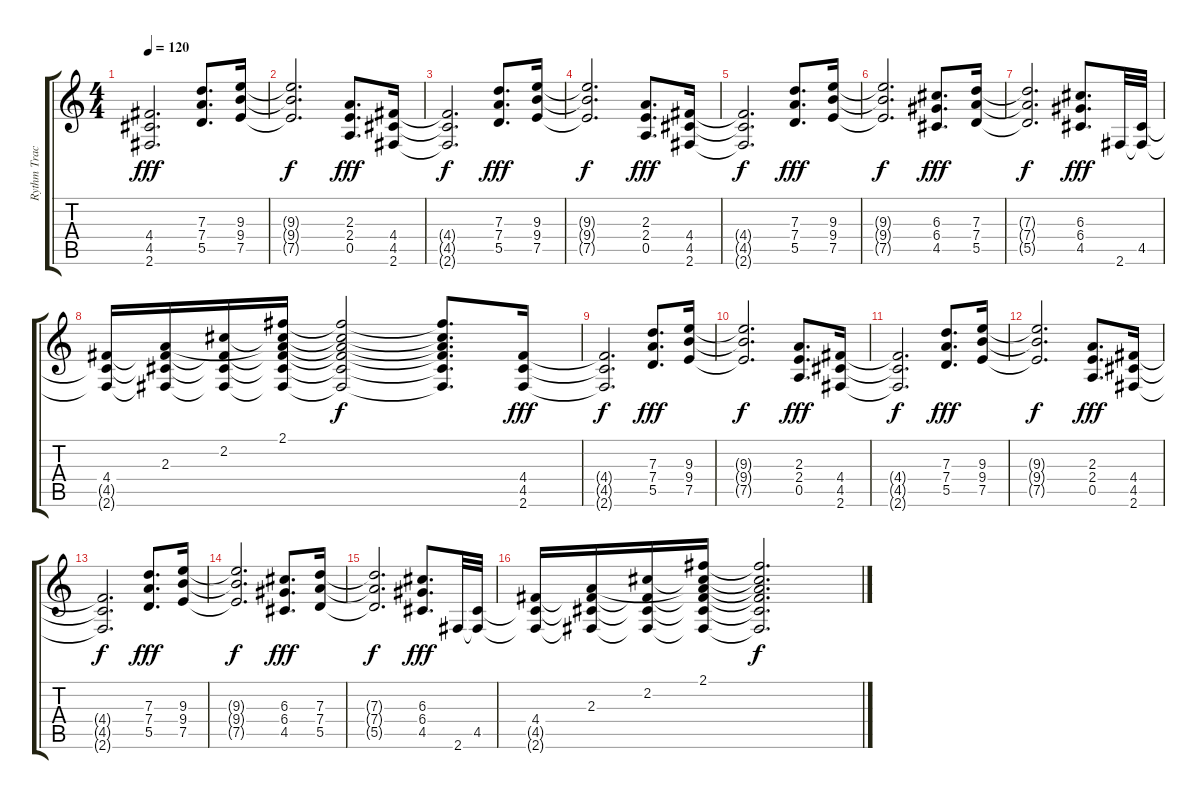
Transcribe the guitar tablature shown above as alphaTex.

\track ("Rythm Track" "Rythm Trac") {instrument overdrivenguitar}
\staff {score tabs}
\tuning (E4 B3 G3 D3 A2 E2) {hide}
\ts (4 4)
\tempo 120
\clef g2
\ks c
(4.4 4.5 2.6).2{d dy fff} (7.3 7.4 5.5).8{d} (9.3 9.4 7.5).16 |
(9.3{t} 9.4{t} 7.5{t}).2{d dy f} (2.3 2.4 0.5).8{d dy fff} (4.4 4.5 2.6).16 |
(4.4{t} 4.5{t} 2.6{t}).2{d dy f} (7.3 7.4 5.5).8{d dy fff} (9.3 9.4 7.5).16 |
(9.3{t} 9.4{t} 7.5{t}).2{d dy f} (2.3 2.4 0.5).8{d dy fff} (4.4 4.5 2.6).16 |
(4.4{t} 4.5{t} 2.6{t}).2{d dy f} (7.3 7.4 5.5).8{d dy fff} (9.3 9.4 7.5).16 |
(9.3{t} 9.4{t} 7.5{t}).2{d dy f} (6.3 6.4 4.5).8{d dy fff} (7.3 7.4 5.5).16 |
(7.3{t} 7.4{t} 5.5{t}).2{d dy f} (6.3 6.4 4.5).8{d dy fff} 2.6.32 (4.5 2.6{t}).32 |
(4.4 4.5{t} 2.6{t}).16 (2.3 4.4{t} 4.5{t} 2.6{t}).16 (2.2 4.4{t} 4.5{t} 2.6{t}).16 (2.1 2.2{t} 2.3{t} 4.4{t} 4.5{t} 2.6{t}).16 (2.1{t} 2.2{t} 2.3{t} 4.4{t} 4.5{t} 2.6{t}).2{dy f} (2.1{t} 2.2{t} 2.3{t} 4.4{t} 4.5{t} 2.6{t}).8{d} (4.4 4.5 2.6).16{dy fff} |
(4.4{t} 4.5{t} 2.6{t}).2{d dy f} (7.3 7.4 5.5).8{d dy fff} (9.3 9.4 7.5).16 |
(9.3{t} 9.4{t} 7.5{t}).2{d dy f} (2.3 2.4 0.5).8{d dy fff} (4.4 4.5 2.6).16 |
(4.4{t} 4.5{t} 2.6{t}).2{d dy f} (7.3 7.4 5.5).8{d dy fff} (9.3 9.4 7.5).16 |
(9.3{t} 9.4{t} 7.5{t}).2{d dy f} (2.3 2.4 0.5).8{d dy fff} (4.4 4.5 2.6).16 |
(4.4{t} 4.5{t} 2.6{t}).2{d dy f} (7.3 7.4 5.5).8{d dy fff} (9.3 9.4 7.5).16 |
(9.3{t} 9.4{t} 7.5{t}).2{d dy f} (6.3 6.4 4.5).8{d dy fff} (7.3 7.4 5.5).16 |
(7.3{t} 7.4{t} 5.5{t}).2{d dy f} (6.3 6.4 4.5).8{d dy fff} 2.6.32 (4.5 2.6{t}).32 |
(4.4 4.5{t} 2.6{t}).16 (2.3 4.4{t} 4.5{t} 2.6{t}).16 (2.2 4.4{t} 4.5{t} 2.6{t}).16 (2.1 2.2{t} 2.3{t} 4.4{t} 4.5{t} 2.6{t}).16 (2.1{t} 2.2{t} 2.3{t} 4.4{t} 4.5{t} 2.6{t}).2{d dy f}
